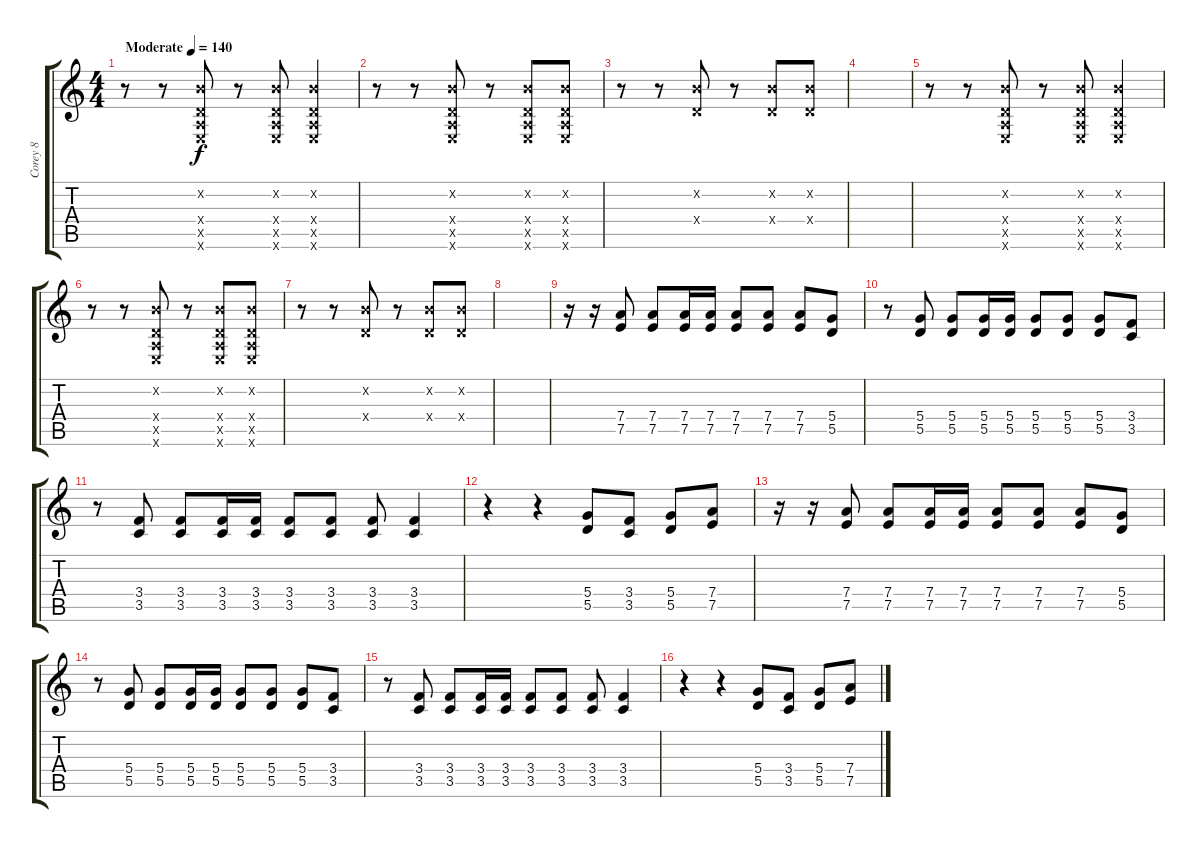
\track ("Corey 8" "Corey 8") {instrument overdrivenguitar}
\staff {score tabs}
\tuning (E4 B3 G3 D3 A2 E2) {hide}
\ts (4 4)
\tempo (140 "Moderate")
\clef g2
\ks c
r.8{dy f instrument overdrivenguitar} r.8 (0.2{x} 0.4{x} 0.5{x} 0.6{x}).8 r.8 (0.2{x} 0.4{x} 0.5{x} 0.6{x}).8 (0.2{x} 0.4{x} 0.5{x} 0.6{x}).4 |
r.8 r.8 (0.2{x} 0.4{x} 0.5{x} 0.6{x}).8 r.8 (0.2{x} 0.4{x} 0.5{x} 0.6{x}).8 (0.2{x} 0.4{x} 0.5{x} 0.6{x}).8 |
r.8 r.8 (0.2{x} 0.4{x}).8 r.8 (0.2{x} 0.4{x}).8 (0.2{x} 0.4{x}).8 |
|
r.8 r.8 (0.2{x} 0.4{x} 0.5{x} 0.6{x}).8 r.8 (0.2{x} 0.4{x} 0.5{x} 0.6{x}).8 (0.2{x} 0.4{x} 0.5{x} 0.6{x}).4 |
r.8 r.8 (0.2{x} 0.4{x} 0.5{x} 0.6{x}).8 r.8 (0.2{x} 0.4{x} 0.5{x} 0.6{x}).8 (0.2{x} 0.4{x} 0.5{x} 0.6{x}).8 |
r.8 r.8 (0.2{x} 0.4{x}).8 r.8 (0.2{x} 0.4{x}).8 (0.2{x} 0.4{x}).8 |
|
r.16 r.16 (7.4 7.5).8 (7.4 7.5).8 (7.4 7.5).16 (7.4 7.5).16 (7.4 7.5).8 (7.4 7.5).8 (7.4 7.5).8 (5.4 5.5).8 |
r.8 (5.4 5.5).8 (5.4 5.5).8 (5.4 5.5).16 (5.4 5.5).16 (5.4 5.5).8 (5.4 5.5).8 (5.4 5.5).8 (3.4 3.5).8 |
r.8 (3.4 3.5).8 (3.4 3.5).8 (3.4 3.5).16 (3.4 3.5).16 (3.4 3.5).8 (3.4 3.5).8 (3.4 3.5).8 (3.4 3.5).4 |
r.4 r.4 (5.4 5.5).8 (3.4 3.5).8 (5.4 5.5).8 (7.4 7.5).8 |
r.16 r.16 (7.4 7.5).8 (7.4 7.5).8 (7.4 7.5).16 (7.4 7.5).16 (7.4 7.5).8 (7.4 7.5).8 (7.4 7.5).8 (5.4 5.5).8 |
r.8 (5.4 5.5).8 (5.4 5.5).8 (5.4 5.5).16 (5.4 5.5).16 (5.4 5.5).8 (5.4 5.5).8 (5.4 5.5).8 (3.4 3.5).8 |
r.8 (3.4 3.5).8 (3.4 3.5).8 (3.4 3.5).16 (3.4 3.5).16 (3.4 3.5).8 (3.4 3.5).8 (3.4 3.5).8 (3.4 3.5).4 |
r.4 r.4 (5.4 5.5).8 (3.4 3.5).8 (5.4 5.5).8 (7.4 7.5).8
